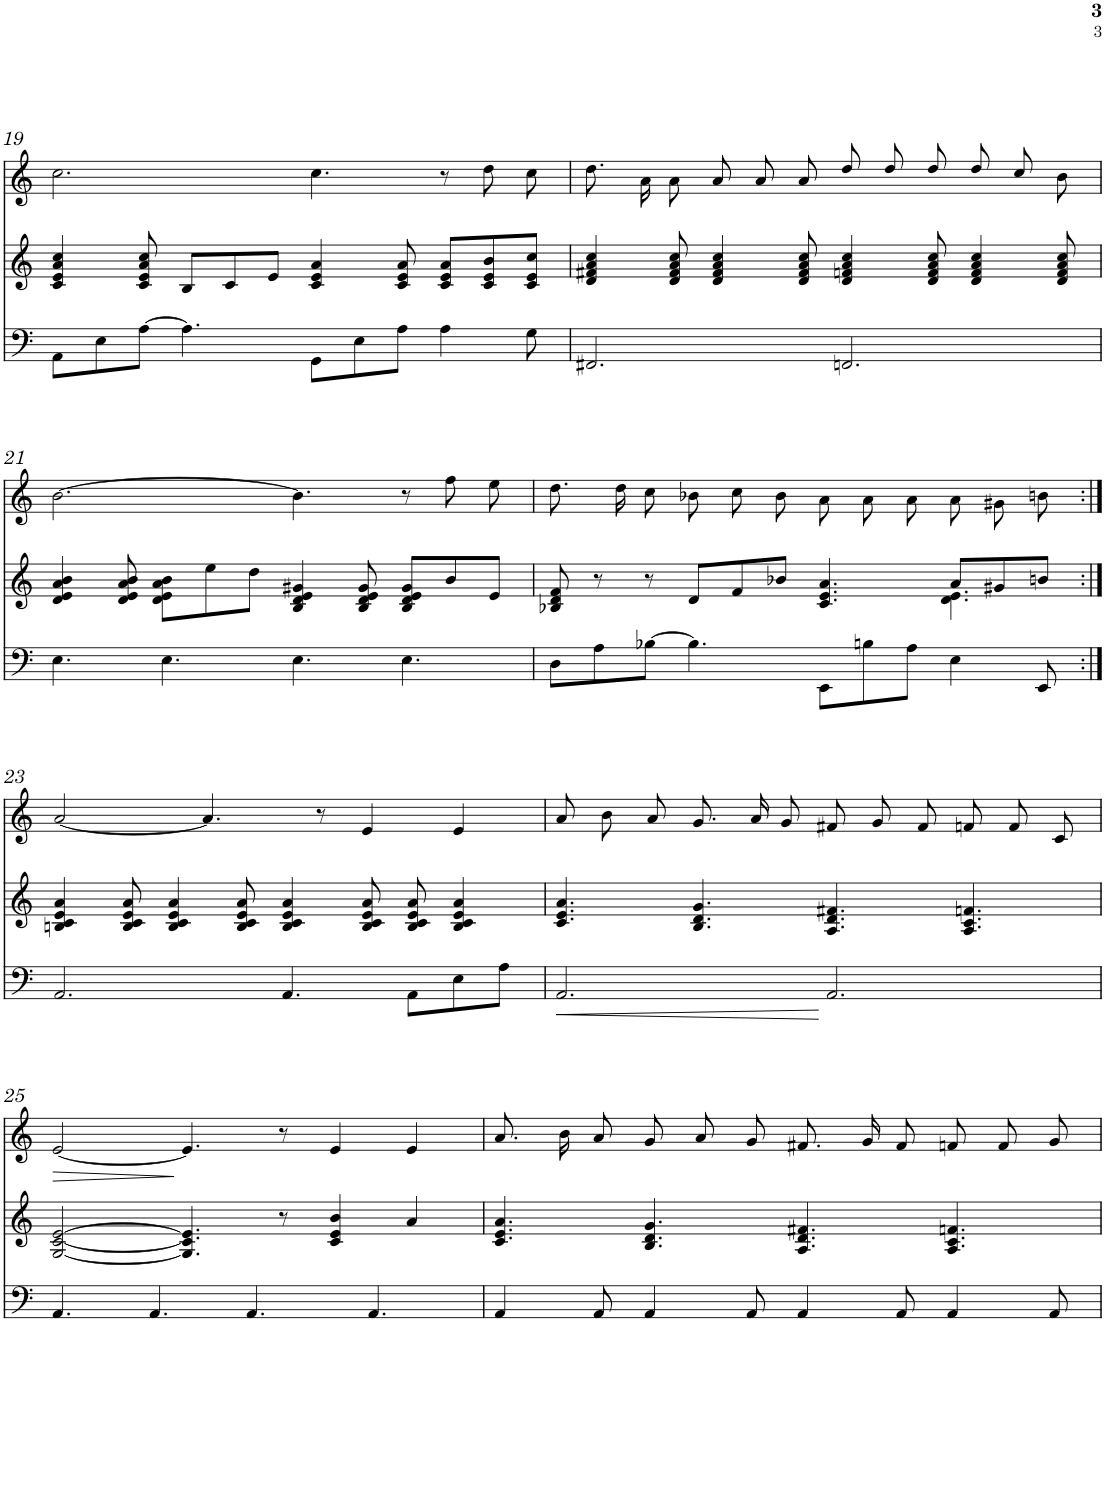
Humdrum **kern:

**kern	**dynam	**kern	**kern	**dynam
*part3	*part3	*part2	*part1	*part1
*staff3	*staff3	*staff2	*staff1	*staff1
*I"P3	*	*I"P2	*I"P1	*
!!LO:PB:g=z
*clefF4	*	*clefG2	*clefG2	*
*k[]	*	*k[]	*k[]	*
*M12/8	*	*M12/8	*M12/8	*
=19	=19	=19	=19	=19
8AA\L	.	4c/ 4e/ 4a/ 4cc/	2.cc\	.
8E\	.	.	.	.
[>8A\J	.	8c/ 8e/ 8a/ 8cc/	.	.
4.A\]	.	8B/L	.	.
.	.	8c/	.	.
.	.	8e/J	.	.
8GG\L	.	4c/ 4e/ 4a/	4.cc\	.
8E\	.	.	.	.
8A\J	.	8c/ 8e/ 8a/	.	.
4A\	.	8c/ 8e/ 8a/L	8r	.
.	.	8c/ 8e/ 8b/	8dd\L	.
8G\	.	8c/ 8e/ 8cc/J	8cc\J	.
=20	=20	=20	=20	=20
2.FF#X/	.	4d/ 4f#X/ 4a/ 4cc/	8.dd\L	.
.	.	.	16a\K	.
.	.	8d/ 8f#/ 8a/ 8cc/	8a\J	.
.	.	4d/ 4f#/ 4a/ 4cc/	8a/L	.
.	.	.	8a/	.
.	.	8d/ 8f#/ 8a/ 8cc/	8a/J	.
2.FFn/	.	4d/ 4fn/ 4a/ 4cc/	8dd/L	.
.	.	.	8dd/	.
.	.	8d/ 8f/ 8a/ 8cc/	8dd/J	.
.	.	4d/ 4f/ 4a/ 4cc/	8dd\L	.
.	.	.	8cc\	.
.	.	8d/ 8f/ 8a/ 8cc/	8b\J	.
!!LO:LB:g=z
=21	=21	=21	=21	=21
4.E\	.	4d/ 4e/ 4a/ 4b/	[>2.b\	.
.	.	8d/ 8e/ 8a/ 8b/	.	.
4.E\	.	8d\ 8e\ 8a\ 8b\L	.	.
.	.	8ee\	.	.
.	.	8dd\J	.	.
4.E\	.	4B/ 4d/ 4e/ 4g#X/	4.b\]	.
.	.	8B/ 8d/ 8e/ 8g#/	.	.
4.E\	.	8B/ 8d/ 8e/ 8g#/L	8r	.
.	.	8b/	8ff\L	.
.	.	8e/J	8ee\J	.
=22	=22	=22	=22	=22
*	*	*^	*	*
8D\L	.	8B-X/ 8d/ 8f/	4.ryy	8.dd\L	.
8A\	.	8r	.	.	.
.	.	.	.	16dd\K	.
[>8B-X\J	.	8r	.	8cc\J	.
4.B-\]	.	8d/L	4.ryy	8b-X\L	.
.	.	8f/	.	8cc\	.
.	.	8b-X/J	.	8b-\J	.
8EE\L	.	4.c/ 4.e/ 4.a/	4.ryy	8a\L	.
8Bn\	.	.	.	8a\	.
8A\J	.	.	.	8a\J	.
4E\	.	8a/L	4.d\ 4.e\	8a\L	.
.	.	8g#X/	.	8g#X\	.
8EE/	.	8bn/J	.	8bn\J	.
*	*	*v	*v	*	*
!!LO:LB:g=z
=23:|!	=23:|!	=23:|!	=23:|!	=23:|!
2.AA/	.	4Bn/ 4c/ 4e/ 4a/	[<2a/	.
.	.	8B/ 8c/ 8e/ 8a/	.	.
.	.	4B/ 4c/ 4e/ 4a/	.	.
.	.	.	4.a/]	.
.	.	8B/ 8c/ 8e/ 8a/	.	.
4.AA/	.	4B/ 4c/ 4e/ 4a/	.	.
.	.	.	8r	.
.	.	8B/ 8c/ 8e/ 8a/	4e/	.
8AA\L	.	8B/ 8c/ 8e/ 8a/	.	.
8E\	.	4B/ 4c/ 4e/ 4a/	4e/	.
8A\J	.	.	.	.
=24	=24	=24	=24	=24
!	!LO:HP:b	!	!	!
2.AA/	<	4.c/ 4.e/ 4.a/	8a/L	.
.	.	.	8b/	.
.	.	.	8a/J	.
.	.	4.B/ 4.d/ 4.g/	8.g/L	.
.	.	.	16a/K	.
.	.	.	8g/J	.
2.AA/	[	4.A/ 4.d/ 4.f#X/	8f#X/L	.
.	.	.	8g/	.
.	.	.	8f#/J	.
.	.	4.A/ 4.c/ 4.fn/	8fn/L	.
.	.	.	8f/	.
.	.	.	8c/J	.
!!LO:LB:g=z
=25	=25	=25	=25	=25
!	!	!	!	!LO:HP:b
4.AA/	.	[<2G/ [<2c/ [>2e/	[<2e/	>
4.AA/	.	.	.	.
.	.	4.G/] 4.c/] 4.e/]	4.e/]	]
4.AA/	.	.	.	.
.	.	8r	8r	.
.	.	4c/ 4e/ 4b/	4e/	.
4.AA/	.	.	.	.
.	.	4a/	4e/	.
=26	=26	=26	=26	=26
4AA/	.	4.c/ 4.e/ 4.a/	8.a/L	.
.	.	.	16b/K	.
8AA/	.	.	8a/J	.
4AA/	.	4.B/ 4.d/ 4.g/	8g/L	.
.	.	.	8a/	.
8AA/	.	.	8g/J	.
4AA/	.	4.A/ 4.d/ 4.f#X/	8.f#X/L	.
.	.	.	16g/K	.
8AA/	.	.	8f#/J	.
4AA/	.	4.A/ 4.c/ 4.fn/	8fn/L	.
.	.	.	8f/	.
8AA/	.	.	8g/J	.
=	=	=	=	=
*-	*-	*-	*-	*-
